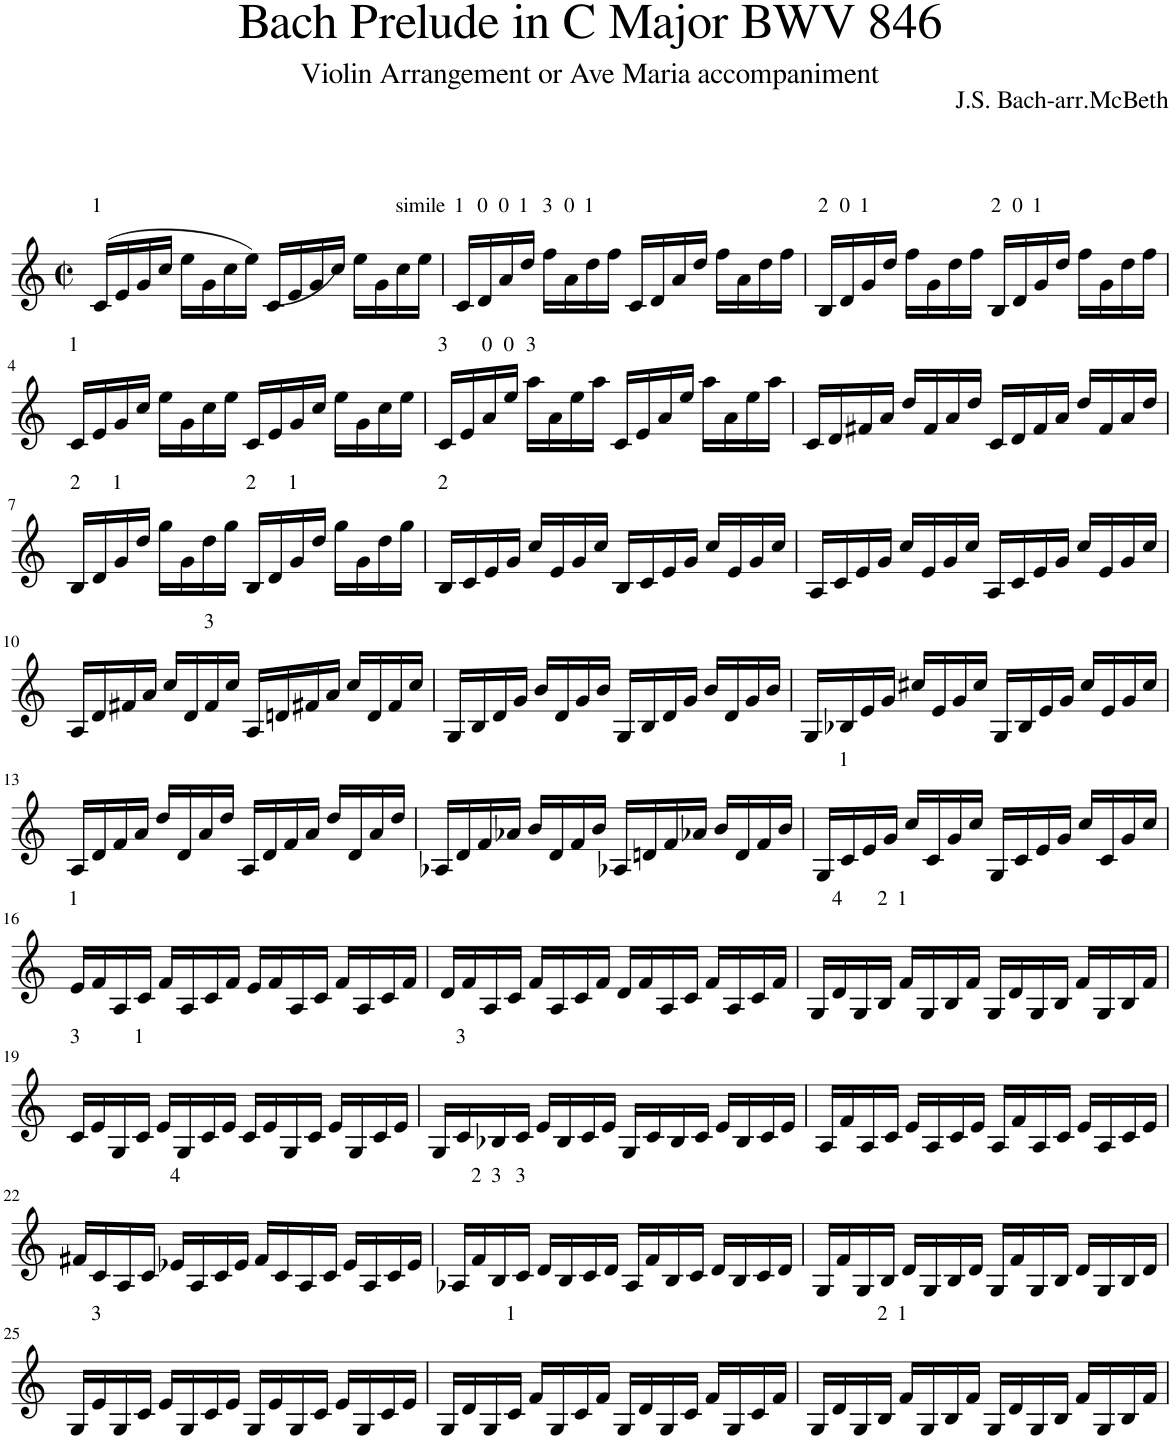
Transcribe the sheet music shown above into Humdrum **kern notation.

**kern
*part1
*staff1
*I"Piano
*I'Pno.
*clefG2
*k[]
*M2/2
*met(c|)
=1
!LO:TX:a:t=1
(16c/LL
16e/
16g/
16cc/JJ
16ee\LL
16g\
16cc\
16ee\JJ)
(16c/LL
16e/
16g/
16cc/JJ)
16ee\LL
16g\
!LO:TX:a:t=simile
16cc\
16ee\JJ
=2
!LO:TX:a:t=1
16c/LL
!LO:TX:a:t=0
16d/
!LO:TX:a:t=0
16a/
!LO:TX:a:t=1
16dd/JJ
!LO:TX:a:t=3
16ff\LL
!LO:TX:a:t=0
16a\
!LO:TX:a:t=1
16dd\
16ff\JJ
16c/LL
16d/
16a/
16dd/JJ
16ff\LL
16a\
16dd\
16ff\JJ
=3
!LO:TX:a:t=2
16B/LL
!LO:TX:a:t=0
16d/
!LO:TX:a:t=1
16g/
16dd/JJ
16ff\LL
16g\
16dd\
16ff\JJ
!LO:TX:a:t=2
16B/LL
!LO:TX:a:t=0
16d/
!LO:TX:a:t=1
16g/
16dd/JJ
16ff\LL
16g\
16dd\
16ff\JJ
!!LO:LB:g=z
=4
!LO:TX:a:t=1
16c/LL
16e/
16g/
16cc/JJ
16ee\LL
16g\
16cc\
16ee\JJ
16c/LL
16e/
16g/
16cc/JJ
16ee\LL
16g\
16cc\
16ee\JJ
=5
!LO:TX:a:t=3
16c/LL
16e/
!LO:TX:a:t=0
16a/
!LO:TX:a:t=0
16ee/JJ
!LO:TX:a:t=3
16aa\LL
16a\
16ee\
16aa\JJ
16c/LL
16e/
16a/
16ee/JJ
16aa\LL
16a\
16ee\
16aa\JJ
=6
16c/LL
16d/
16f#X/
16a/JJ
16dd/LL
16f#/
16a/
16dd/JJ
16c/LL
16d/
16f#/
16a/JJ
16dd/LL
16f#/
16a/
16dd/JJ
!!LO:LB:g=z
=7
!LO:TX:a:t=2
16B/LL
16d/
!LO:TX:a:t=1
16g/
16dd/JJ
16gg\LL
16g\
16dd\
16gg\JJ
!LO:TX:a:t=2
16B/LL
16d/
!LO:TX:a:t=1
16g/
16dd/JJ
16gg\LL
16g\
16dd\
16gg\JJ
=8
!LO:TX:a:t=2
16B/LL
16c/
16e/
16g/JJ
16cc/LL
16e/
16g/
16cc/JJ
16B/LL
16c/
16e/
16g/JJ
16cc/LL
16e/
16g/
16cc/JJ
=9
16A/LL
16c/
16e/
16g/JJ
16cc/LL
16e/
16g/
16cc/JJ
16A/LL
16c/
16e/
16g/JJ
16cc/LL
16e/
16g/
16cc/JJ
!!LO:LB:g=z
=10
16A/LL
16d/
16f#X/
16a/JJ
16cc/LL
16d/
!LO:TX:a:t=3
16f#/
16cc/JJ
16A/LL
16dn/
16f#X/
16a/JJ
16cc/LL
16d/
16f#/
16cc/JJ
=11
16G/LL
16B/
16d/
16g/JJ
16b/LL
16d/
16g/
16b/JJ
16G/LL
16B/
16d/
16g/JJ
16b/LL
16d/
16g/
16b/JJ
=12
16G/LL
16B-X/
16e/
16g/JJ
16cc#X/LL
16e/
16g/
16cc#/JJ
16G/LL
16B-/
16e/
16g/JJ
16cc#/LL
16e/
16g/
16cc#/JJ
!!LO:LB:g=z
=13
16A/LL
16d/
16f/
16a/JJ
16dd/LL
16d/
16a/
16dd/JJ
16A/LL
16d/
16f/
16a/JJ
16dd/LL
16d/
16a/
16dd/JJ
=14
16A-X/LL
16d/
16f/
16a-X/JJ
16b/LL
16d/
16f/
16b/JJ
16A-X/LL
16dn/
16f/
16a-X/JJ
16b/LL
16d/
16f/
16b/JJ
=15
16G/LL
!LO:TX:a:t=1
16c/
16e/
16g/JJ
16cc/LL
16c/
16g/
16cc/JJ
16G/LL
16c/
16e/
16g/JJ
16cc/LL
16c/
16g/
16cc/JJ
!!LO:LB:g=z
=16
!LO:TX:a:t=1
16e/LL
16f/
16A/
16c/JJ
16f/LL
16A/
16c/
16f/JJ
16e/LL
16f/
16A/
16c/JJ
16f/LL
16A/
16c/
16f/JJ
=17
16d/LL
16f/
16A/
16c/JJ
16f/LL
16A/
16c/
16f/JJ
16d/LL
16f/
16A/
16c/JJ
16f/LL
16A/
16c/
16f/JJ
=18
16G/LL
!LO:TX:a:t=4
16d/
16G/
!LO:TX:a:t=2
16B/JJ
!LO:TX:a:t=1
16f/LL
16G/
16B/
16f/JJ
16G/LL
16d/
16G/
16B/JJ
16f/LL
16G/
16B/
16f/JJ
!!LO:LB:g=z
=19
!LO:TX:a:t=3
16c/LL
16e/
16G/
!LO:TX:a:t=1
16c/JJ
16e/LL
16G/
16c/
16e/JJ
16c/LL
16e/
16G/
16c/JJ
16e/LL
16G/
16c/
16e/JJ
=20
16G/LL
!LO:TX:a:t=3
16c/
16B-X/
16c/JJ
16e/LL
16B-/
16c/
16e/JJ
16G/LL
16c/
16B-/
16c/JJ
16e/LL
16B-/
16c/
16e/JJ
=21
16A/LL
16f/
16A/
16c/JJ
16e/LL
16A/
16c/
16e/JJ
16A/LL
16f/
16A/
16c/JJ
16e/LL
16A/
16c/
16e/JJ
!!LO:LB:g=z
=22
16f#X/LL
16c/
16A/
16c/JJ
!LO:TX:a:t=4
16e-X/LL
16A/
16c/
16e-/JJ
16f#/LL
16c/
16A/
16c/JJ
16e-/LL
16A/
16c/
16e-/JJ
=23
16A-X/LL
!LO:TX:a:t=2
16f/
!LO:TX:a:t=3
16B/
!LO:TX:a:t=3
16c/JJ
16d/LL
16B/
16c/
16d/JJ
16A-/LL
16f/
16B/
16c/JJ
16d/LL
16B/
16c/
16d/JJ
=24
16G/LL
16f/
16G/
16B/JJ
16d/LL
16G/
16B/
16d/JJ
16G/LL
16f/
16G/
16B/JJ
16d/LL
16G/
16B/
16d/JJ
!!LO:LB:g=z
=25
16G/LL
!LO:TX:a:t=3
16e/
16G/
16c/JJ
16e/LL
16G/
16c/
16e/JJ
16G/LL
16e/
16G/
16c/JJ
16e/LL
16G/
16c/
16e/JJ
=26
16G/LL
16d/
16G/
!LO:TX:a:t=1
16c/JJ
16f/LL
16G/
16c/
16f/JJ
16G/LL
16d/
16G/
16c/JJ
16f/LL
16G/
16c/
16f/JJ
=27
16G/LL
16d/
16G/
!LO:TX:a:t=2
16B/JJ
!LO:TX:a:t=1
16f/LL
16G/
16B/
16f/JJ
16G/LL
16d/
16G/
16B/JJ
16f/LL
16G/
16B/
16f/JJ
=
*-
